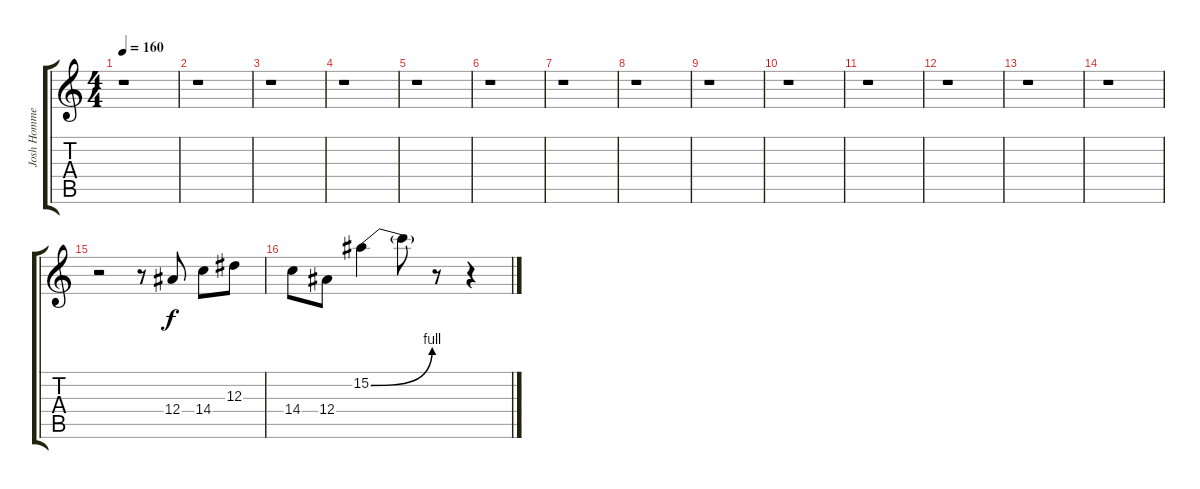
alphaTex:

\track ("Josh Homme 3" "Josh Homme") {instrument distortionguitar}
\staff {score tabs}
\tuning (C4 G3 Eb3 Bb2 F2 C2) {hide}
\ts (4 4)
\tempo 160
\clef g2
\ks c
r.1{dy f} |
r.1 |
r.1 |
r.1 |
r.1 |
r.1 |
r.1 |
r.1 |
r.1 |
r.1 |
r.1 |
r.1 |
r.1 |
r.1 |
r.2 r.8 12.4.8 14.4.8 12.3.8 |
14.4.8 12.4.8 15.2{be (bend 0 0 60 4)}.4 15.2{t}.8 r.8 r.4
